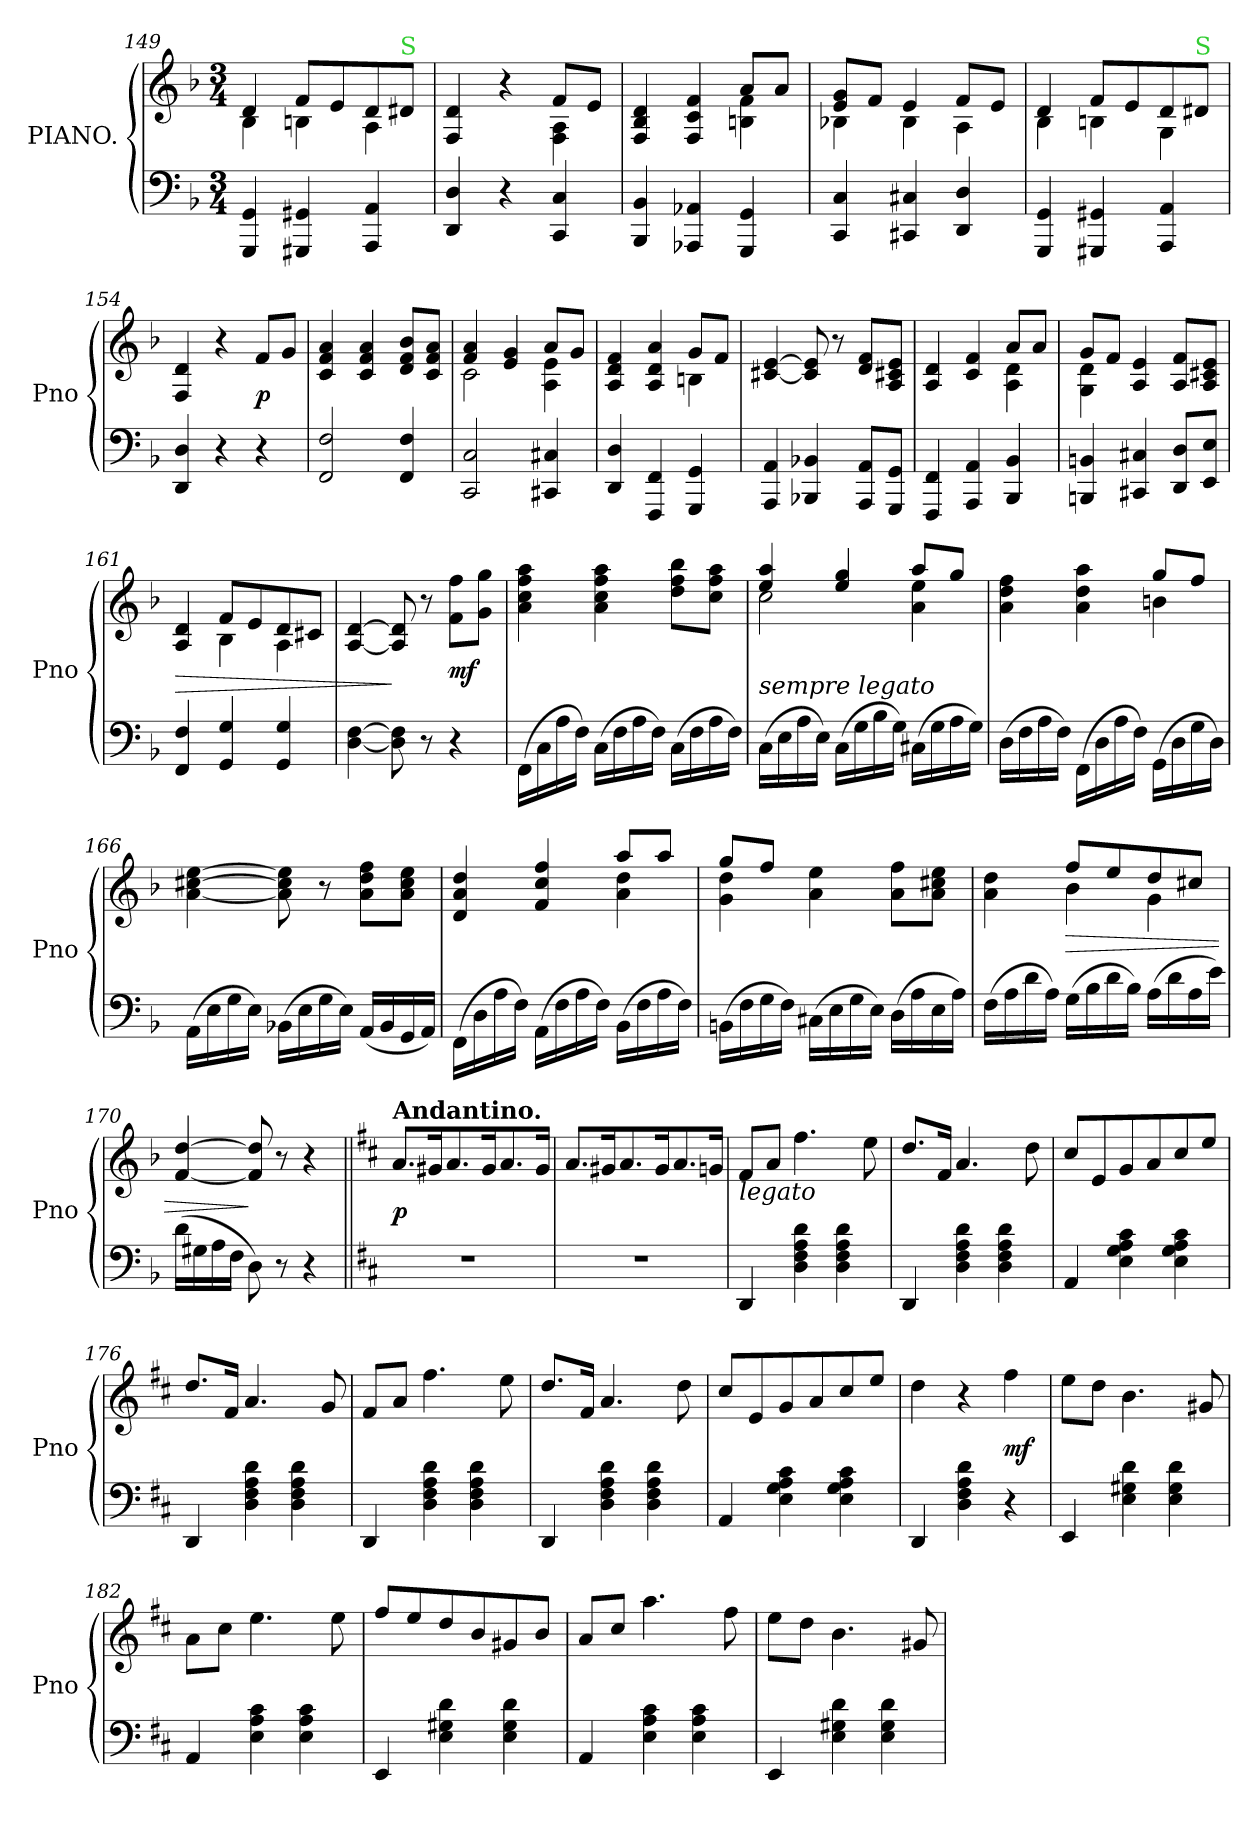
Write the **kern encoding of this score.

**kern	**kern	**dynam
*part1	*part1	*part1
*staff2	*staff1	*staff1/2
*I"PIANO.	*	*
*I'Pno	*	*
*clefF4	*clefG2	*
*k[b-]	*k[b-]	*
*M3/4	*M3/4	*
=149	=149	=149
*	*^	*
4GGG/ 4GG/	4d/	4B-\	.
4GGG#X/ 4GG#X/	8f/L	4Bn\	.
.	8e/	.	.
4AAA/ 4AA/	8d/	4A\	.
!	!LO:TX:a:color=limegreen:t=S	!	!
.	8d#X/J	.	.
=150	=150	=150	=150
4DD/ 4D/	4F/ 4d/	4ryy	.
4r	4r	4ryy	.
4CC/ 4C/	8f/L	4F\ 4A\	.
.	8e/J	.	.
=151	=151	=151	=151
4BBB-/ 4BB-/	4F/ 4B-/ 4d/	4ryy	.
4AAA-X/ 4AA-X/	4F/ 4c/ 4f/	4ryy	.
4GGG/ 4GG/	8a/L	4Bn\ 4f\	.
.	8a/J	.	.
=152	=152	=152	=152
4CC/ 4C/	8e/ 8g/L	4B-X\	.
.	8f/J	.	.
4CC#X/ 4C#X/	4e/	4B-\	.
4DD/ 4D/	8f/L	4A\	.
.	8e/J	.	.
=153	=153	=153	=153
4GGG/ 4GG/	4d/	4B-\	.
4GGG#X/ 4GG#X/	8f/L	4Bn\	.
.	8e/	.	.
4AAA/ 4AA/	8d/	4G\	.
!	!LO:TX:a:color=limegreen:t=S	!	!
.	8d#X/J	.	.
*	*v	*v	*
=154	=154	=154
4DD/ 4D/	4F/ 4d/	.
4r	4r	.
4r	8f/L	p
.	8g/J	.
=155	=155	=155
2FF/ 2F/	4c/ 4f/ 4a/	.
.	4c/ 4f/ 4a/	.
4FF/ 4F/	8d/ 8f/ 8b-/L	.
.	8c/ 8f/ 8a/J	.
=156	=156	=156
*	*^	*
2CC/ 2C/	4f/ 4a/	2c\	.
.	4e/ 4g/	.	.
4CC#X/ 4C#X/	8a/L	4A\ 4e\	.
.	8g/J	.	.
=157	=157	=157	=157
4DD/ 4D/	4A/ 4d/ 4f/	2ryy	.
4FFF/ 4FF/	4A/ 4d/ 4a/	.	.
4GGG/ 4GG/	8g/L	4Bn\	.
.	8f/J	.	.
*	*v	*v	*
=158	=158	=158
4AAA/ 4AA/	[4c#X/ [4e/	.
4BBB-X/ 4BB-X/	8c#]/ 8e]/	.
.	8r	.
8AAA/ 8AA/L	8d/ 8f/L	.
8GGG/ 8GG/J	8A/ 8c#X/ 8e/J	.
=159	=159	=159
*	*^	*
4FFF/ 4FF/	4A/ 4d/	4ryy	.
4AAA/ 4AA/	4c/ 4f/	4ryy	.
4BBB-/ 4BB-/	8a/L	4A\ 4d\	.
.	8a/J	.	.
=160	=160	=160	=160
4BBBn/ 4BBn/	8g/L	4G\ 4d\	.
.	8f/J	.	.
4CC#X/ 4C#X/	4A/ 4e/	2ryy	.
8DD/ 8D/L	8A/ 8f/L	.	.
8EE/ 8E/J	8A/ 8c#X/ 8e/J	.	.
=161	=161	=161	=161
4FF/ 4F/	4A/ 4d/	4ryy	>
4GG/ 4G/	8f/L	4B-\	.
.	8e/	.	.
4GG/ 4G/	8d/	4A\	.
.	8c#X/J	.	.
*	*v	*v	*
=162	=162	=162
[4D\ [4F\	[4A/ [4d/	.
8D]\ 8F]\	8A]/ 8d]/	]
8r	8r	.
4r	8f\ 8ff\L	mf
.	8g\ 8gg\J	.
=163	=163	=163
(16FF\LL	4a\ 4cc\ 4ff\ 4aa\	.
16C\	.	.
16A\	.	.
16F\JJ)	.	.
(16C\LL	4a\ 4cc\ 4ff\ 4aa\	.
16F\	.	.
16A\	.	.
16F\JJ)	.	.
(16C\LL	8dd\ 8ff\ 8bb-\L	.
16F\	.	.
16A\	8cc\ 8ff\ 8aa\J	.
16F\JJ)	.	.
=164	=164	=164
*	*^	*
!LO:TX:a:i:t=sempre legato	!	!	!
(16C\LL	4ee/ 4aa/	2cc\	.
16E\	.	.	.
16A\	.	.	.
16E\JJ)	.	.	.
(16C\LL	4ee/ 4gg/	.	.
16G\	.	.	.
16B-\	.	.	.
16G\JJ)	.	.	.
(16C#X\LL	8aa/L	4a\ 4ee\	.
16G\	.	.	.
16A\	8gg/J	.	.
16G\JJ)	.	.	.
=165	=165	=165	=165
(16D\LL	4a\ 4dd\ 4ff\	2ryy	.
16F\	.	.	.
16A\	.	.	.
16F\JJ)	.	.	.
(16FF\LL	4a\ 4dd\ 4aa\	.	.
16D\	.	.	.
16A\	.	.	.
16F\JJ)	.	.	.
(16GG\LL	8gg/L	4bn\	.
16D\	.	.	.
16G\	8ff/J	.	.
16D\JJ)	.	.	.
*	*v	*v	*
=166	=166	=166
(16AA\LL	[4a\ [4cc#X\ [4ee\	.
16E\	.	.
16G\	.	.
16E\JJ)	.	.
(16BB-X\LL	8a]\ 8cc#]\ 8ee]\	.
16E\	.	.
16G\	8r	.
16E\JJ)	.	.
(16AA/LL	8a\ 8dd\ 8ff\L	.
16BB-/	.	.
16GG/	8a\ 8cc#\ 8ee\J	.
16AA/JJ)	.	.
=167	=167	=167
*	*^	*
(16FF\LL	4d/ 4a/ 4dd/	2ryy	.
16D\	.	.	.
16A\	.	.	.
16F\JJ)	.	.	.
(16AA\LL	4f/ 4cc/ 4ff/	.	.
16F\	.	.	.
16A\	.	.	.
16F\JJ)	.	.	.
(16BB-\LL	8aa/L	4a\ 4dd\	.
16F\	.	.	.
16A\	8aa/J	.	.
16F\JJ)	.	.	.
=168	=168	=168	=168
(16BBn\LL	8gg/L	4g\ 4dd\	.
16F\	.	.	.
16G\	8ff/J	.	.
16F\JJ)	.	.	.
(16C#X\LL	4a\ 4ee\	2ryy	.
16E\	.	.	.
16G\	.	.	.
16E\JJ)	.	.	.
(16D\LL	8a\ 8ff\L	.	.
16A\	.	.	.
16E\	8a\ 8cc#X\ 8ee\J	.	.
16A\JJ)	.	.	.
=169	=169	=169	=169
(16F\LL	4a\ 4dd\	4ryy	.
16A\	.	.	.
16d\	.	.	.
16A\JJ)	.	.	.
(16G\LL	8ff/L	4b-\	>
16B-\	.	.	.
16d\	8ee/	.	.
16B-\JJ)	.	.	.
(16A\LL	8dd/	4g\	.
16d\	.	.	.
16A\	8cc#X/J	.	.
16e\JJ)	.	.	.
*	*v	*v	*
=170	=170	=170
(16d\LL	[4f/ [4dd/	.
16G#X\	.	.
16A\	.	.
16F\JJ	.	.
8D\)	8f]/ 8dd]/	]
8r	8r	.
4r	4r	.
=171||	=171||	=171||
*k[f#c#]	*k[f#c#]	*
!	!LO:TX:a:B:t=Andantino.	!
2.r	8.a/L	p
.	16g#X/K	.
.	8.a/	.
.	16g#/K	.
.	8.a/	.
.	16g#/Jk	.
=172	=172	=172
2.r	8.a/L	.
.	16g#X/K	.
.	8.a/	.
.	16g#/K	.
.	8.a/	.
.	16gn/Jk	.
=173	=173	=173
!	!LO:TX:b:i:t=legato	!
4DD/	8f#/L	.
.	8a/J	.
4D\ 4F#\ 4A\ 4d\	4.ff#\	.
4D\ 4F#\ 4A\ 4d\	.	.
.	8ee\	.
=174	=174	=174
4DD/	8.dd/L	.
.	16f#/Jk	.
4D\ 4F#\ 4A\ 4d\	4.a/	.
4D\ 4F#\ 4A\ 4d\	.	.
.	8dd\	.
=175	=175	=175
4AA/	8cc#/L	.
.	8e/	.
4E\ 4G\ 4A\ 4c#\	8g/	.
.	8a/	.
4E\ 4G\ 4A\ 4c#\	8cc#/	.
.	8ee/J	.
=176	=176	=176
4DD/	8.dd/L	.
.	16f#/Jk	.
4D\ 4F#\ 4A\ 4d\	4.a/	.
4D\ 4F#\ 4A\ 4d\	.	.
.	8g/	.
=177	=177	=177
4DD/	8f#/L	.
.	8a/J	.
4D\ 4F#\ 4A\ 4d\	4.ff#\	.
4D\ 4F#\ 4A\ 4d\	.	.
.	8ee\	.
=178	=178	=178
4DD/	8.dd/L	.
.	16f#/Jk	.
4D\ 4F#\ 4A\ 4d\	4.a/	.
4D\ 4F#\ 4A\ 4d\	.	.
.	8dd\	.
=179	=179	=179
4AA/	8cc#/L	.
.	8e/	.
4E\ 4G\ 4A\ 4c#\	8g/	.
.	8a/	.
4E\ 4G\ 4A\ 4c#\	8cc#/	.
.	8ee/J	.
=180	=180	=180
4DD/	4dd\	.
4D\ 4F#\ 4A\ 4d\	4r	.
4r	4ff#\	mf
=181	=181	=181
4EE/	8ee\L	.
.	8dd\J	.
4E\ 4G#X\ 4d\	4.b\	.
4E\ 4G#\ 4d\	.	.
.	8g#X/	.
=182	=182	=182
4AA/	8a\L	.
.	8cc#\J	.
4E\ 4A\ 4c#\	4.ee\	.
4E\ 4A\ 4c#\	.	.
.	8ee\	.
=183	=183	=183
4EE/	8ff#/L	.
.	8ee/	.
4E\ 4G#X\ 4d\	8dd/	.
.	8b/	.
4E\ 4G#\ 4d\	8g#X/	.
.	8b/J	.
=184	=184	=184
4AA/	8a/L	.
.	8cc#/J	.
4E\ 4A\ 4c#\	4.aa\	.
4E\ 4A\ 4c#\	.	.
.	8ff#\	.
=185	=185	=185
4EE/	8ee\L	.
.	8dd\J	.
4E\ 4G#X\ 4d\	4.b\	.
4E\ 4G#\ 4d\	.	.
.	8g#X/	.
=	=	=
*-	*-	*-
